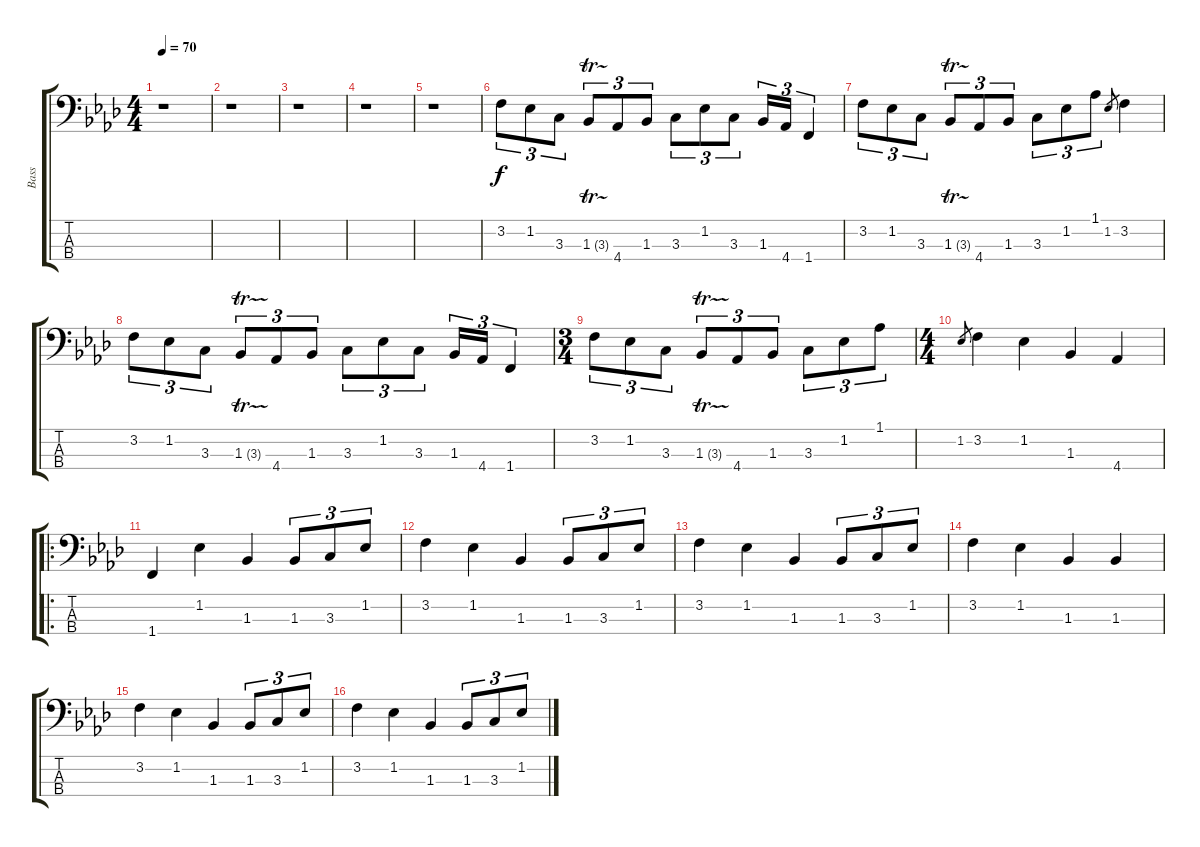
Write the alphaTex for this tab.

\track ("Bass" "Bass") {instrument electricbassfinger}
\staff {score tabs}
\tuning (G2 D2 A1 E1) {hide}
\ts (4 4)
\tempo 70
\clef f4
\ks fminor
r.1{dy f instrument electricbassfinger} |
r.1 |
r.1 |
r.1 |
r.1 |
3.2.8{tu (3 2)} 1.2.8{tu (3 2)} 3.3.8{tu (3 2)} 1.3{tr (3 32)}.8{tu (3 2)} 4.4.8{tu (3 2)} 1.3.8{tu (3 2)} 3.3.8{tu (3 2)} 1.2.8{tu (3 2)} 3.3.8{tu (3 2)} 1.3.16{tu (3 2)} 4.4.16{tu (3 2)} 1.4.4{tu (3 2)} |
3.2.8{tu (3 2)} 1.2.8{tu (3 2)} 3.3.8{tu (3 2)} 1.3{tr (3 32)}.8{tu (3 2)} 4.4.8{tu (3 2)} 1.3.8{tu (3 2)} 3.3.8{tu (3 2)} 1.2.8{tu (3 2)} 1.1.8{tu (3 2)} 1.2.8{gr} 3.2.4 |
3.2.8{tu (3 2)} 1.2.8{tu (3 2)} 3.3.8{tu (3 2)} 1.3{tr (3 32)}.8{tu (3 2)} 4.4.8{tu (3 2)} 1.3.8{tu (3 2)} 3.3.8{tu (3 2)} 1.2.8{tu (3 2)} 3.3.8{tu (3 2)} 1.3.16{tu (3 2)} 4.4.16{tu (3 2)} 1.4.4{tu (3 2)} |
\ts (3 4)
3.2.8{tu (3 2)} 1.2.8{tu (3 2)} 3.3.8{tu (3 2)} 1.3{tr (3 32)}.8{tu (3 2)} 4.4.8{tu (3 2)} 1.3.8{tu (3 2)} 3.3.8{tu (3 2)} 1.2.8{tu (3 2)} 1.1.8{tu (3 2)} |
\ts (4 4)
1.2.8{gr} 3.2.4 1.2.4 1.3.4 4.4.4 |
\ro
1.4.4 1.2.4 1.3.4 1.3.8{tu (3 2)} 3.3.8{tu (3 2)} 1.2.8{tu (3 2)} |
3.2.4 1.2.4 1.3.4 1.3.8{tu (3 2)} 3.3.8{tu (3 2)} 1.2.8{tu (3 2)} |
3.2.4 1.2.4 1.3.4 1.3.8{tu (3 2)} 3.3.8{tu (3 2)} 1.2.8{tu (3 2)} |
3.2.4 1.2.4 1.3.4 1.3.4 |
3.2.4 1.2.4 1.3.4 1.3.8{tu (3 2)} 3.3.8{tu (3 2)} 1.2.8{tu (3 2)} |
3.2.4 1.2.4 1.3.4 1.3.8{tu (3 2)} 3.3.8{tu (3 2)} 1.2.8{tu (3 2)}
